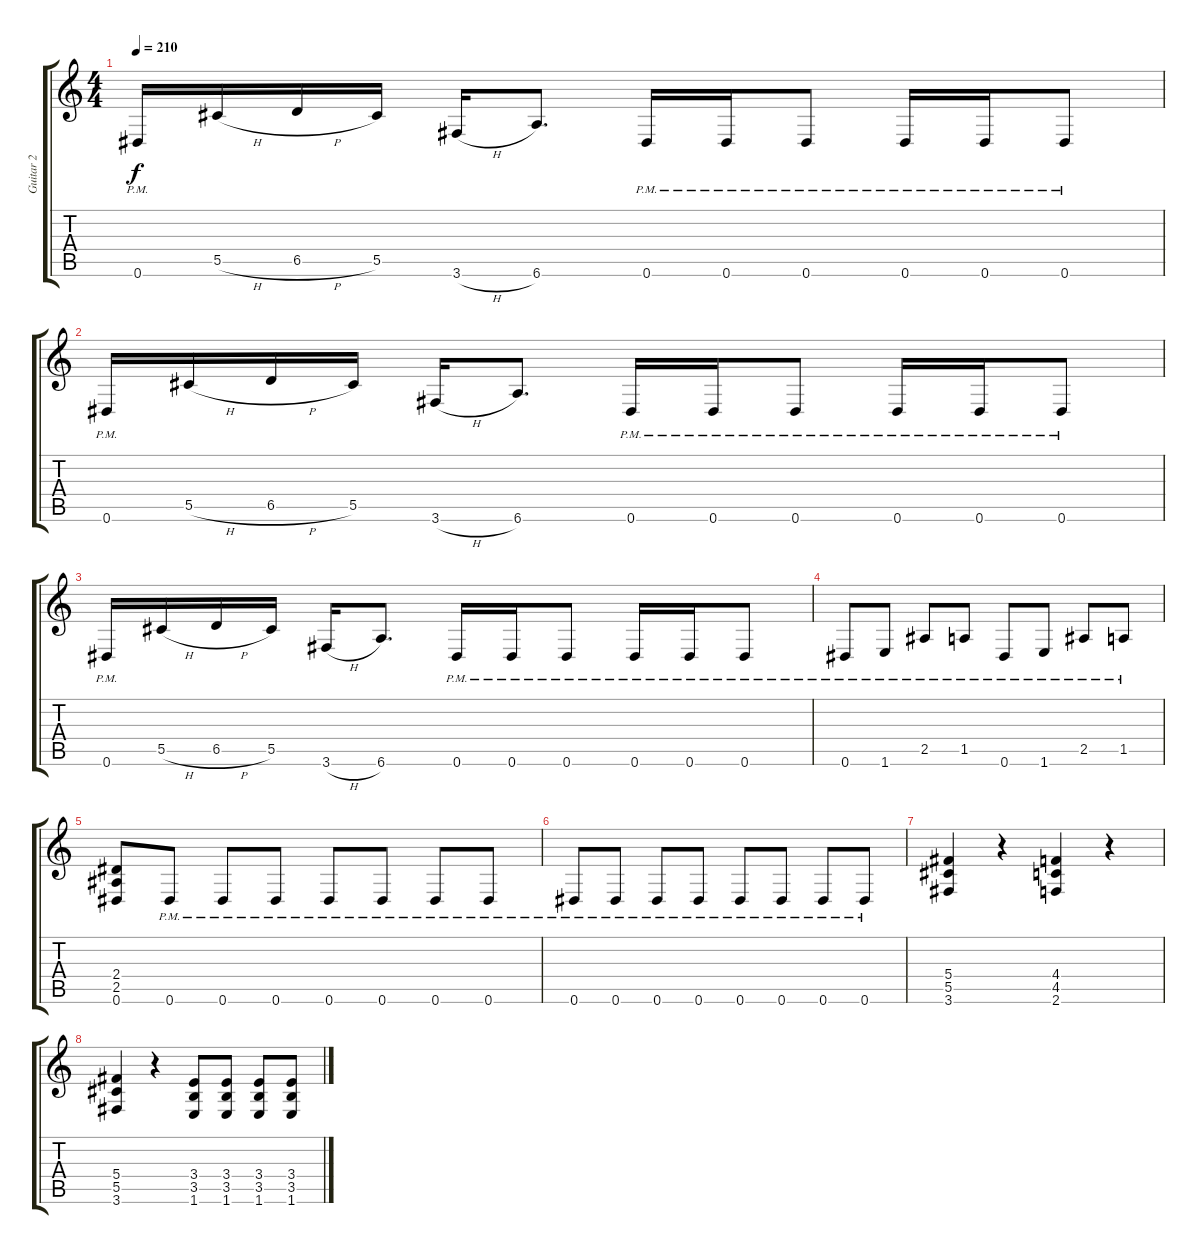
\track ("Guitar 2" "Guitar 2") {instrument distortionguitar}
\staff {score tabs}
\tuning (Eb4 Bb3 Gb3 Db3 Ab2 Eb2) {hide}
\ts (4 4)
\tempo 210
\clef g2
\ks c
0.6{pm}.16{dy f} 5.5{h}.16 6.5{h}.16 5.5.16 3.6{h}.16 6.6.8{d} 0.6{pm}.16 0.6{pm}.16 0.6{pm}.8 0.6{pm}.16 0.6{pm}.16 0.6{pm}.8 |
0.6{pm}.16 5.5{h}.16 6.5{h}.16 5.5.16 3.6{h}.16 6.6.8{d} 0.6{pm}.16 0.6{pm}.16 0.6{pm}.8 0.6{pm}.16 0.6{pm}.16 0.6{pm}.8 |
0.6{pm}.16 5.5{h}.16 6.5{h}.16 5.5.16 3.6{h}.16 6.6.8{d} 0.6{pm}.16 0.6{pm}.16 0.6{pm}.8 0.6{pm}.16 0.6{pm}.16 0.6{pm}.8 |
0.6{pm}.8 1.6{pm}.8 2.5{pm}.8 1.5{pm}.8 0.6{pm}.8 1.6{pm}.8 2.5{pm}.8 1.5{pm}.8 |
(2.4 2.5 0.6).8 0.6{pm}.8 0.6{pm}.8 0.6{pm}.8 0.6{pm}.8 0.6{pm}.8 0.6{pm}.8 0.6{pm}.8 |
0.6{pm}.8 0.6{pm}.8 0.6{pm}.8 0.6{pm}.8 0.6{pm}.8 0.6{pm}.8 0.6{pm}.8 0.6{pm}.8 |
(5.4 5.5 3.6).4 r.4 (4.4 4.5 2.6).4 r.4 |
(5.4 5.5 3.6).4 r.4 (3.4 3.5 1.6).8 (3.4 3.5 1.6).8 (3.4 3.5 1.6).8 (3.4 3.5 1.6).8
